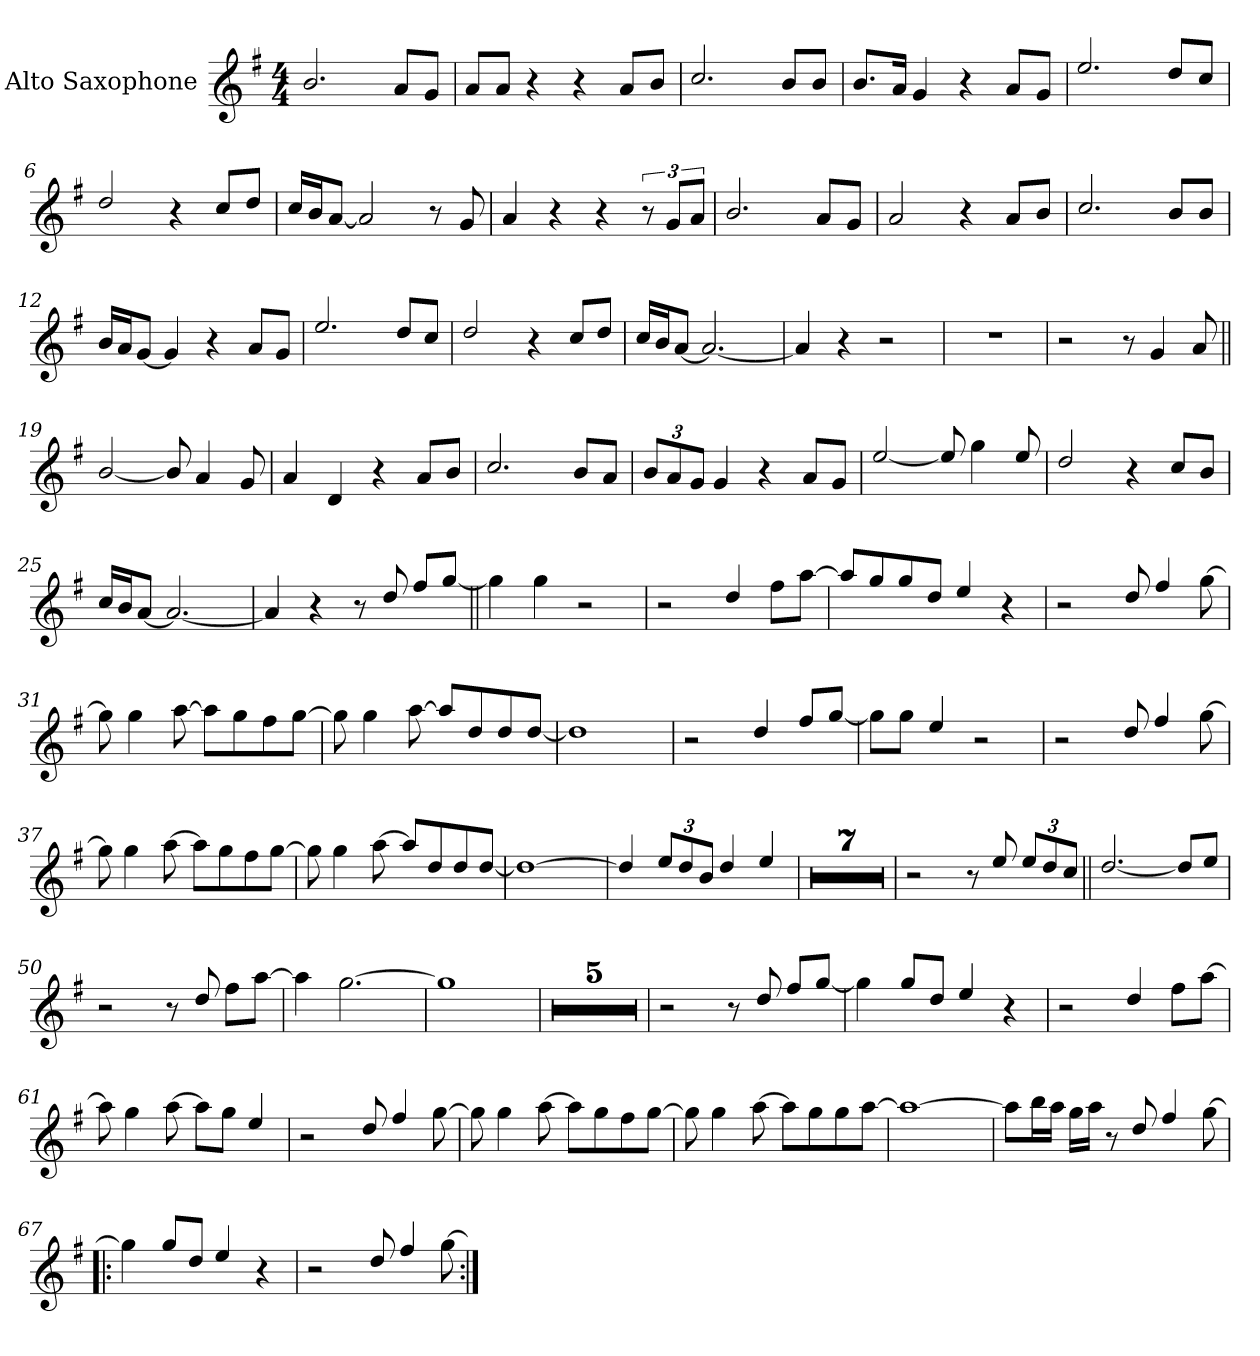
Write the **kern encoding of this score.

**kern
*part1
*staff1
*I"Alto Saxophone
*I'A. Sax.
*clefG2
*ITrd5c9
*k[b-e-]
*B-:
*M4/4
=1
2.d/
8c/L
8B-/J
=2
8c/L
8c/J
4r
4r
8c/L
8d/J
=3
2.e-/
8d/L
8d/J
=4
8.d/L
16c/Jk
4B-/
4r
8c/L
8B-/J
!!LO:LB:g=z
=5
2.g/
8f/L
8e-/J
=6
2f/
4r
8e-/L
8f/J
=7
16e-/LL
16d/J
[8c/J
2c/]
8r
8B-/
=8
4c/
4r
4r
12r
12B-/L
12c/J
!!LO:LB:g=z
=9
2.d/
8c/L
8B-/J
=10
2c/
4r
8c/L
8d/J
=11
2.e-/
8d/L
8d/J
=12
16d/LL
16c/J
[8B-/J
4B-/]
4r
8c/L
8B-/J
!!LO:LB:g=z
=13
2.g/
8f/L
8e-/J
=14
2f/
4r
8e-/L
8f/J
=15
16e-/LL
16d/J
[8c/J
2.c/_
=16
4c/]
4r
2r
=17
1r
=18
2r
8r
4B-/
8c/
!!LO:LB:g=z
=19||
[2d/
8d/]
4c/
8B-/
=20
4c/
4F/
4r
8c/L
8d/J
=21
2.e-/
8d/L
8c/J
=22
12d/L
12c/
12B-/J
4B-/
4r
8c/L
8B-/J
!!LO:LB:g=z
=23
[2g/
8g/]
4b-\
8g/
=24
2f/
4r
8e-/L
8d/J
=25
16e-/LL
16d/J
[8c/J
2.c/_
=26
4c/]
4r
8r
8f/
8a/L
[8b-/J
!!LO:LB:g=z
=27||
4b-\]
4b-\
2r
=28
2r
4f/
8a\L
[8cc\J
=29
8cc/L]
8b-/
8b-/
8f/J
4g/
4r
=30
2r
8f/
4a/
[8b-\
!!LO:LB:g=z
=31
8b-\]
4b-\
[8cc\
8cc\L]
8b-\
8a\
[8b-\J
=32
8b-\]
4b-\
[8cc\
8cc/L]
8f/
8f/
[8f/J
=33
1f]
=34
2r
4f/
8a/L
[8b-/J
!!LO:LB:g=z
=35
8b-\L]
8b-\J
4g/
2r
=36
2r
8f/
4a/
[8b-\
=37
8b-\]
4b-\
[8cc\
8cc\L]
8b-\
8a\
[8b-\J
=38
8b-\]
4b-\
[8cc\
8cc/L]
8f/
8f/
[8f/J
!!LO:LB:g=z
=39
1f_
=40
4f/]
12g/L
12f/
12d/J
4f/
4g/
=41
1r
=42
1r
!!LO:LB:g=z
=43
1r
=44
1r
=45
1r
=46
1r
=47
1r
=48
2r
8r
8g/
12g/L
12f/
12e-/J
!!LO:PB:g=z
=49||
[2.f/
8f/L]
8g/J
=50
2r
8r
8f/
8a\L
[8cc\J
=51
4cc\]
[2.b-\
=52
1b-]
!!LO:LB:g=z
=53
1r
=54
1r
=55
1r
=56
1r
!!LO:LB:g=z
=57
1r
=58
2r
8r
8f/
8a/L
[8b-/J
=59
4b-\]
8b-/L
8f/J
4g/
4r
=60
2r
4f/
8a\L
[8cc\J
!!LO:LB:g=z
=61
8cc\]
4b-\
[8cc\
8cc\L]
8b-\J
4g/
=62
2r
8f/
4a/
[8b-\
=63
8b-\]
4b-\
[8cc\
8cc\L]
8b-\
8a\
[8b-\J
=64
8b-\]
4b-\
[8cc\
8cc\L]
8b-\
8b-\
[8cc\J
=65
1cc_
=66
8cc\L]
16dd\L
16cc\JJ
16b-\LL
16cc\JJ
8r
8f/
4a/
[8b-\
!!LO:LB:g=z
=67!|:
4b-\]
8b-/L
8f/J
4g/
4r
=68
2r
8f/
4a/
[8b-\
=:|!
*-
